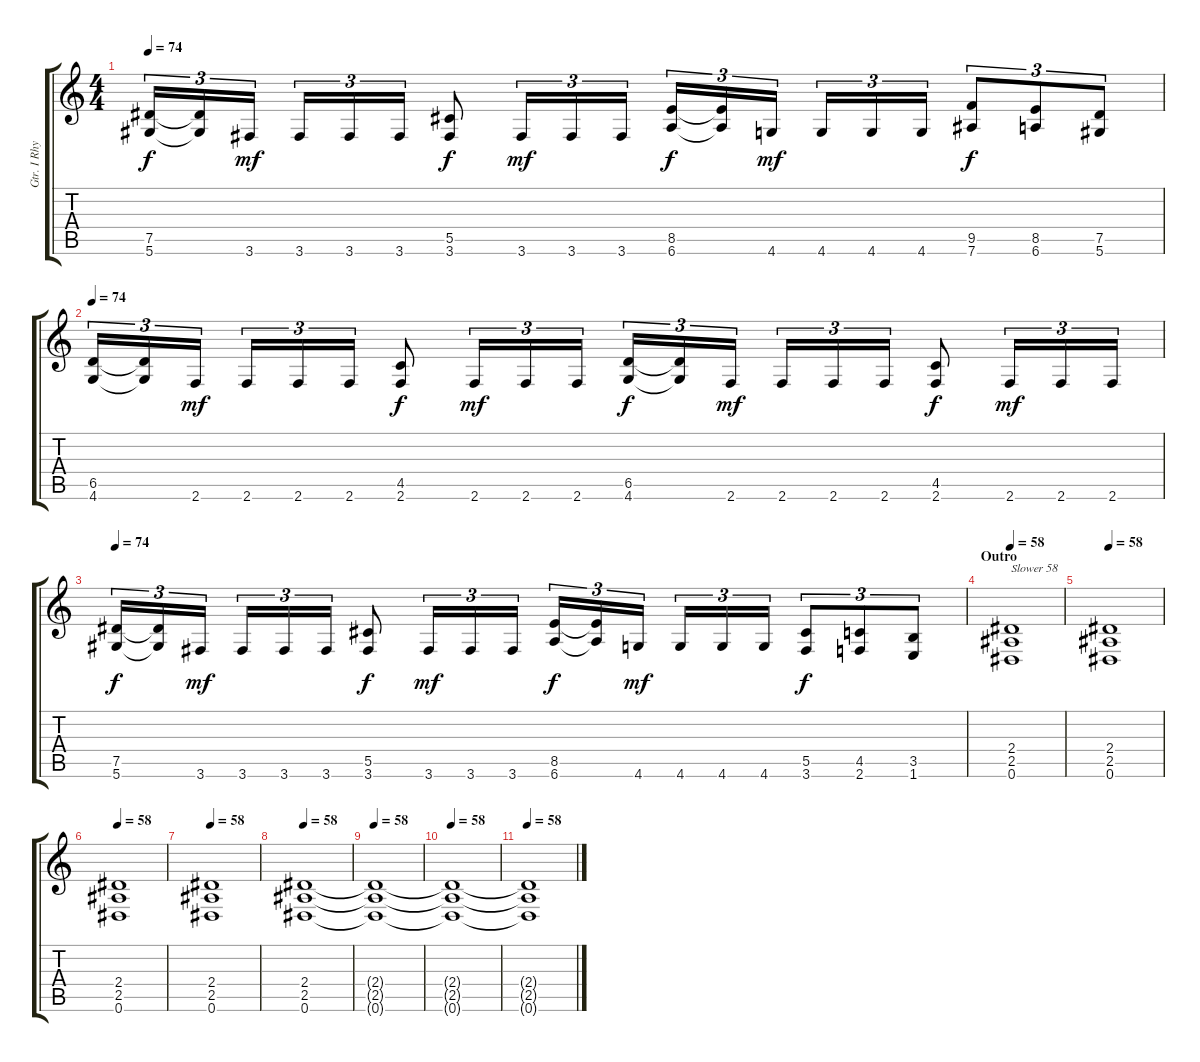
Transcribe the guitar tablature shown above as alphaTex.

\track ("Gtr. I Rhytm" "Gtr. I Rhy") {instrument overdrivenguitar}
\staff {score tabs}
\tuning (Eb4 Bb3 Gb3 Db3 Ab2 Eb2) {hide}
\ts (4 4)
\tempo 74
\clef g2
\ks c
(7.5 5.6).16{tu (3 2) dy f} (7.5{t} 5.6{t}).16{tu (3 2)} 3.6.16{tu (3 2) dy mf} 3.6.16{tu (3 2)} 3.6.16{tu (3 2)} 3.6.16{tu (3 2)} (5.5 3.6).8{dy f} 3.6.16{tu (3 2) dy mf} 3.6.16{tu (3 2)} 3.6.16{tu (3 2)} (8.5 6.6).16{tu (3 2) dy f} (8.5{t} 6.6{t}).16{tu (3 2)} 4.6.16{tu (3 2) dy mf} 4.6.16{tu (3 2)} 4.6.16{tu (3 2)} 4.6.16{tu (3 2)} (9.5 7.6).8{tu (3 2) dy f} (8.5 6.6).8{tu (3 2)} (7.5 5.6).8{tu (3 2)} |
\tempo 74
(6.5 4.6).16{tu (3 2)} (6.5{t} 4.6{t}).16{tu (3 2)} 2.6.16{tu (3 2) dy mf} 2.6.16{tu (3 2)} 2.6.16{tu (3 2)} 2.6.16{tu (3 2)} (4.5 2.6).8{dy f} 2.6.16{tu (3 2) dy mf} 2.6.16{tu (3 2)} 2.6.16{tu (3 2)} (6.5 4.6).16{tu (3 2) dy f} (6.5{t} 4.6{t}).16{tu (3 2)} 2.6.16{tu (3 2) dy mf} 2.6.16{tu (3 2)} 2.6.16{tu (3 2)} 2.6.16{tu (3 2)} (4.5 2.6).8{dy f} 2.6.16{tu (3 2) dy mf} 2.6.16{tu (3 2)} 2.6.16{tu (3 2)} |
\tempo 74
(7.5 5.6).16{tu (3 2) dy f} (7.5{t} 5.6{t}).16{tu (3 2)} 3.6.16{tu (3 2) dy mf} 3.6.16{tu (3 2)} 3.6.16{tu (3 2)} 3.6.16{tu (3 2)} (5.5 3.6).8{dy f} 3.6.16{tu (3 2) dy mf} 3.6.16{tu (3 2)} 3.6.16{tu (3 2)} (8.5 6.6).16{tu (3 2) dy f} (8.5{t} 6.6{t}).16{tu (3 2)} 4.6.16{tu (3 2) dy mf} 4.6.16{tu (3 2)} 4.6.16{tu (3 2)} 4.6.16{tu (3 2)} (5.5 3.6).8{tu (3 2) dy f} (4.5 2.6).8{tu (3 2)} (3.5 1.6).8{tu (3 2)} |
\section ("" "Outro")
\tempo 58
(2.4 2.5 0.6).1{txt "Slower 58"} |
\tempo 58
(2.4 2.5 0.6).1 |
\tempo 58
(2.4 2.5 0.6).1 |
\tempo 58
(2.4 2.5 0.6).1 |
\tempo 58
(2.4 2.5 0.6).1 |
\tempo 58
(2.4{t} 2.5{t} 0.6{t}).1 |
\tempo 58
(2.4{t} 2.5{t} 0.6{t}).1 |
\tempo 58
(2.4{t} 2.5{t} 0.6{t}).1
